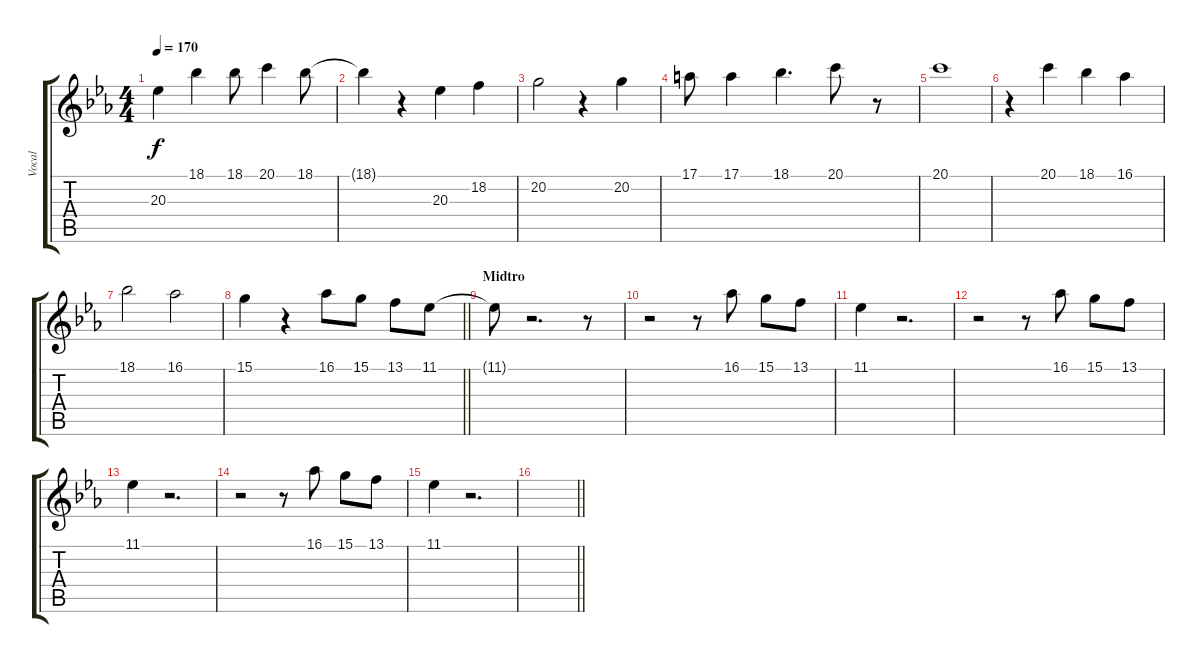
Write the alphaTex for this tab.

\track ("Vocal" "Vocal") {instrument lead3calliope}
\staff {score tabs}
\tuning (E4 B3 G3 D3 A2 E2) {hide}
\ts (4 4)
\tempo 170
\clef g2
\ks eb
20.3.4{dy f} 18.1.4 18.1.8 20.1.4 18.1.8 |
18.1{t}.4 r.4 20.3.4 18.2.4 |
20.2.2 r.4 20.2.4 |
17.1.8 17.1.4 18.1.4{d} 20.1.8 r.8 |
20.1.1 |
r.4 20.1.4 18.1.4 16.1.4 |
18.1.2 16.1.2 |
\barLineRight lightlight
15.1.4 r.4 16.1.8 15.1.8 13.1.8 11.1.8 |
\section ("" "Midtro")
11.1{t}.8 r.2{d} r.8 |
r.2 r.8 16.1.8 15.1.8 13.1.8 |
11.1.4 r.2{d} |
r.2 r.8 16.1.8 15.1.8 13.1.8 |
11.1.4 r.2{d} |
r.2 r.8 16.1.8 15.1.8 13.1.8 |
11.1.4 r.2{d} |
\barLineRight lightlight
